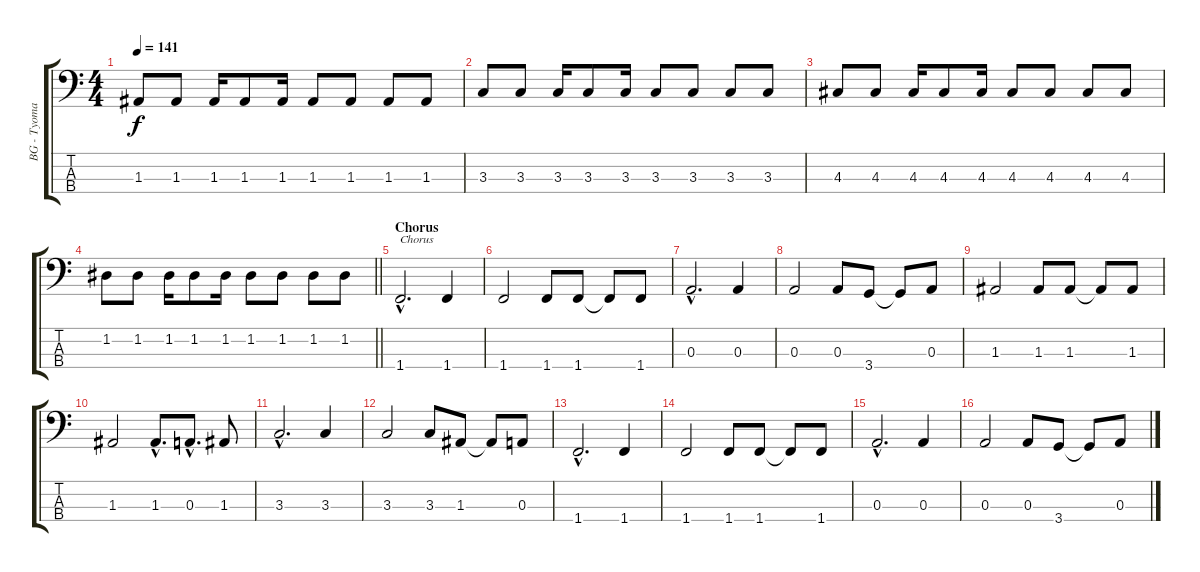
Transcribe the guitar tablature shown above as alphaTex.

\track ("BG - Tyoma" "BG - Tyoma") {instrument electricbassfinger}
\staff {score tabs}
\tuning (G2 D2 A1 E1) {hide}
\ts (4 4)
\tempo 141
\clef f4
\ks c
1.3.8{dy f} 1.3.8 1.3.16 1.3.8 1.3.16 1.3.8 1.3.8 1.3.8 1.3.8 |
3.3.8 3.3.8 3.3.16 3.3.8 3.3.16 3.3.8 3.3.8 3.3.8 3.3.8 |
4.3.8 4.3.8 4.3.16 4.3.8 4.3.16 4.3.8 4.3.8 4.3.8 4.3.8 |
\barLineRight lightlight
1.2.8 1.2.8 1.2.16 1.2.8 1.2.16 1.2.8 1.2.8 1.2.8 1.2.8 |
\section ("" "Chorus")
1.4{hac}.2{d txt "Chorus"} 1.4.4 |
1.4.2 1.4.8 1.4.8 1.4{t}.8 1.4.8 |
0.3{hac}.2{d} 0.3.4 |
0.3.2 0.3.8 3.4.8 3.4{t}.8 0.3.8 |
1.3.2 1.3.8 1.3.8 1.3{t}.8 1.3.8 |
1.3.2 1.3{hac}.8{d} 0.3{hac}.8{d} 1.3.8 |
3.3{hac}.2{d} 3.3.4 |
3.3.2 3.3.8 1.3.8 1.3{t}.8 0.3.8 |
1.4{hac}.2{d} 1.4.4 |
1.4.2 1.4.8 1.4.8 1.4{t}.8 1.4.8 |
0.3{hac}.2{d} 0.3.4 |
0.3.2 0.3.8 3.4.8 3.4{t}.8 0.3.8
